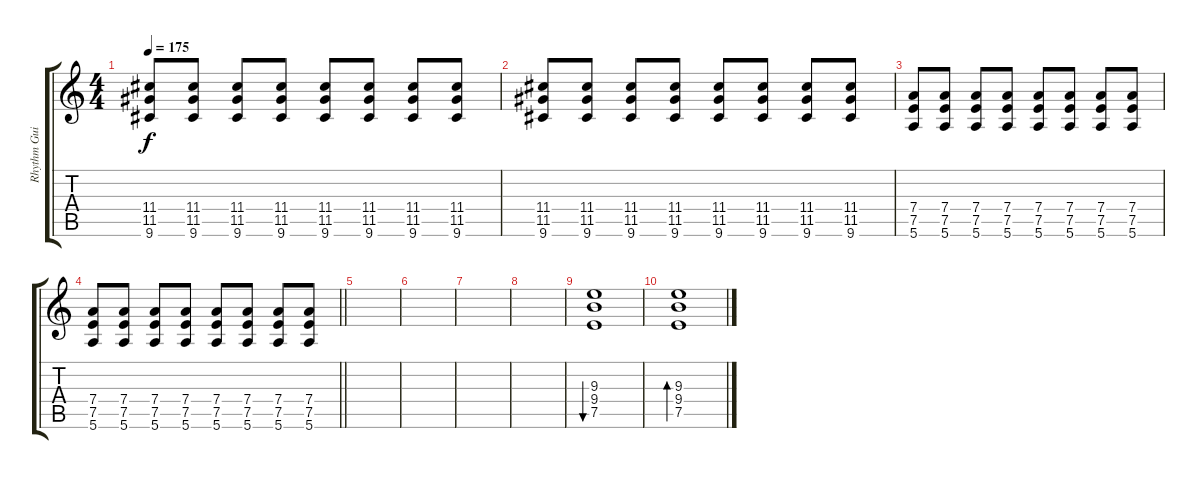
\track ("Rhythm Guitar" "Rhythm Gui") {instrument overdrivenguitar}
\staff {score tabs}
\tuning (E4 B3 G3 D3 A2 E2) {hide}
\ts (4 4)
\tempo 175
\clef g2
\ks c
(11.4 11.5 9.6).8{dy f} (11.4 11.5 9.6).8 (11.4 11.5 9.6).8 (11.4 11.5 9.6).8 (11.4 11.5 9.6).8 (11.4 11.5 9.6).8 (11.4 11.5 9.6).8 (11.4 11.5 9.6).8 |
(11.4 11.5 9.6).8 (11.4 11.5 9.6).8 (11.4 11.5 9.6).8 (11.4 11.5 9.6).8 (11.4 11.5 9.6).8 (11.4 11.5 9.6).8 (11.4 11.5 9.6).8 (11.4 11.5 9.6).8 |
(7.4 7.5 5.6).8 (7.4 7.5 5.6).8 (7.4 7.5 5.6).8 (7.4 7.5 5.6).8 (7.4 7.5 5.6).8 (7.4 7.5 5.6).8 (7.4 7.5 5.6).8 (7.4 7.5 5.6).8 |
\barLineRight lightlight
(7.4 7.5 5.6).8 (7.4 7.5 5.6).8 (7.4 7.5 5.6).8 (7.4 7.5 5.6).8 (7.4 7.5 5.6).8 (7.4 7.5 5.6).8 (7.4 7.5 5.6).8 (7.4 7.5 5.6).8 |
|
|
|
|
(9.3 9.4 7.5).1{bu 480} |
(9.3 9.4 7.5).1{bd 480}
